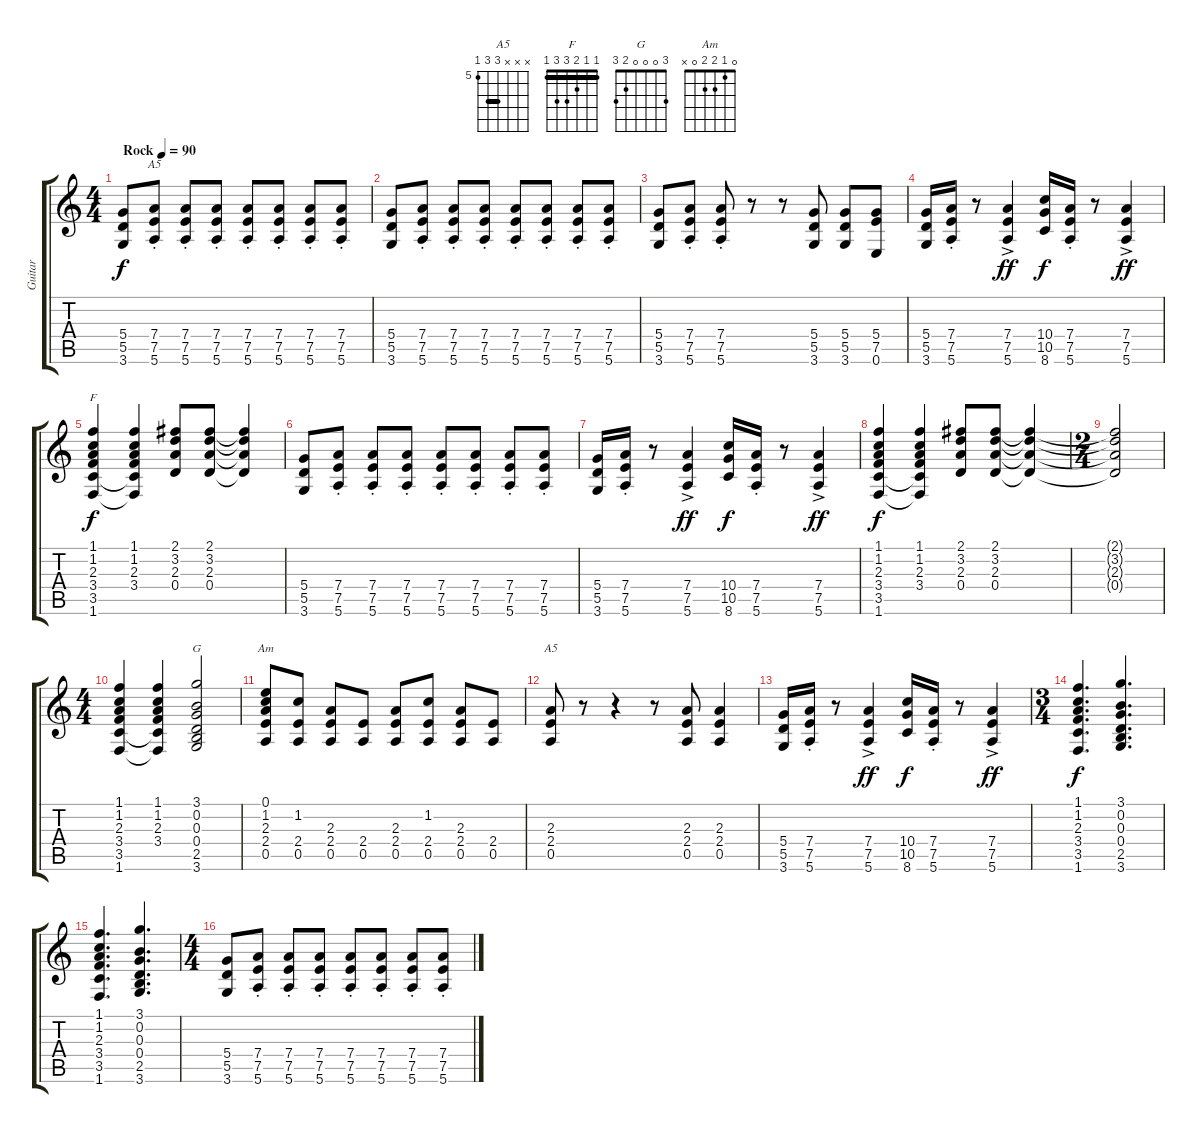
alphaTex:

\track ("Guitar" "Guitar") {instrument overdrivenguitar}
\staff {score tabs}
\tuning (E4 B3 G3 D3 A2 E2) {hide}
\chord ("A5" x x 2 2 0 x) {barre 2}
\chord ("F" 1 1 2 3 3 1) {barre 1}
\chord ("G" 3 0 0 0 2 3)
\chord ("Am" 0 1 2 2 0 x)
\chord ("A5" x x x 7 7 5) {firstfret 5 barre 7}
\ts (4 4)
\tempo (90 "Rock")
\clef g2
\ks c
(5.4 5.5 3.6).8{dy f instrument overdrivenguitar} (7.4 7.5{st} 5.6).8{ch "A5"} (7.4 7.5{st} 5.6).8 (7.4 7.5{st} 5.6).8 (7.4 7.5{st} 5.6).8 (7.4 7.5{st} 5.6).8 (7.4 7.5{st} 5.6).8 (7.4 7.5{st} 5.6).8 |
(5.4 5.5 3.6).8 (7.4 7.5{st} 5.6).8 (7.4 7.5{st} 5.6).8 (7.4 7.5{st} 5.6).8 (7.4 7.5{st} 5.6).8 (7.4 7.5{st} 5.6).8 (7.4 7.5{st} 5.6).8 (7.4 7.5{st} 5.6).8 |
(5.4 5.5 3.6).8 (7.4 7.5{st} 5.6).8 (7.4 7.5{st} 5.6).8 r.8 r.8 (5.4 5.5 3.6).8 (5.4 5.5 3.6).8 (5.4 7.5 0.6).8 |
(5.4 5.5 3.6).16 (7.4 7.5{st} 5.6).16 r.8 (7.4 7.5{ac} 5.6).4{dy ff} (10.4 10.5 8.6).16{dy f} (7.4 7.5{st} 5.6).16 r.8 (7.4 7.5{ac} 5.6).4{dy ff} |
(1.1 1.2 2.3 3.4 3.5 1.6).4{ch "F" dy f} (1.1 1.2 2.3 3.4 3.5{t} 1.6{t}).4 (2.1 3.2 2.3 0.4).8 (2.1 3.2 2.3 0.4).8 (2.1{t} 3.2{t} 2.3{t} 0.4{t}).4 |
(5.4 5.5 3.6).8 (7.4 7.5{st} 5.6).8 (7.4 7.5{st} 5.6).8 (7.4 7.5{st} 5.6).8 (7.4 7.5{st} 5.6).8 (7.4 7.5{st} 5.6).8 (7.4 7.5{st} 5.6).8 (7.4 7.5{st} 5.6).8 |
(5.4 5.5 3.6).16 (7.4 7.5{st} 5.6).16 r.8 (7.4 7.5{ac} 5.6).4{dy ff} (10.4 10.5 8.6).16{dy f} (7.4 7.5{st} 5.6).16 r.8 (7.4 7.5{ac} 5.6).4{dy ff} |
(1.1 1.2 2.3 3.4 3.5 1.6).4{dy f} (1.1 1.2 2.3 3.4 3.5{t} 1.6{t}).4 (2.1 3.2 2.3 0.4).8 (2.1 3.2 2.3 0.4).8 (2.1{t} 3.2{t} 2.3{t} 0.4{t}).4 |
\ts (2 4)
(2.1{t} 3.2{t} 2.3{t} 0.4{t}).2 |
\ts (4 4)
(1.1 1.2 2.3 3.4 3.5 1.6).4 (1.1 1.2 2.3 3.4 3.5{t} 1.6{t}).4 (3.1 0.2 0.3 0.4 2.5 3.6).2{ch "G"} |
(0.1 1.2 2.3 2.4 0.5).8{ch "Am"} (1.2 2.4 0.5).8 (2.3 2.4 0.5).8 (2.4 0.5).8 (2.3 2.4 0.5).8 (1.2 2.4 0.5).8 (2.3 2.4 0.5).8 (2.4 0.5).8 |
(2.3 2.4 0.5).8{ch "A5"} r.8 r.4 r.8 (2.3 2.4 0.5).8 (2.3 2.4 0.5).4 |
(5.4 5.5 3.6).16 (7.4 7.5{st} 5.6).16 r.8 (7.4 7.5{ac} 5.6).4{dy ff} (10.4 10.5 8.6).16{dy f} (7.4 7.5{st} 5.6).16 r.8 (7.4 7.5{ac} 5.6).4{dy ff} |
\ts (3 4)
(1.1 1.2 2.3 3.4 3.5 1.6).4{d dy f} (3.1 0.2 0.3 0.4 2.5 3.6).4{d} |
(1.1 1.2 2.3 3.4 3.5 1.6).4{d} (3.1 0.2 0.3 0.4 2.5 3.6).4{d} |
\ts (4 4)
(5.4 5.5 3.6).8 (7.4 7.5{st} 5.6).8 (7.4 7.5{st} 5.6).8 (7.4 7.5{st} 5.6).8 (7.4 7.5{st} 5.6).8 (7.4 7.5{st} 5.6).8 (7.4 7.5{st} 5.6).8 (7.4 7.5{st} 5.6).8
